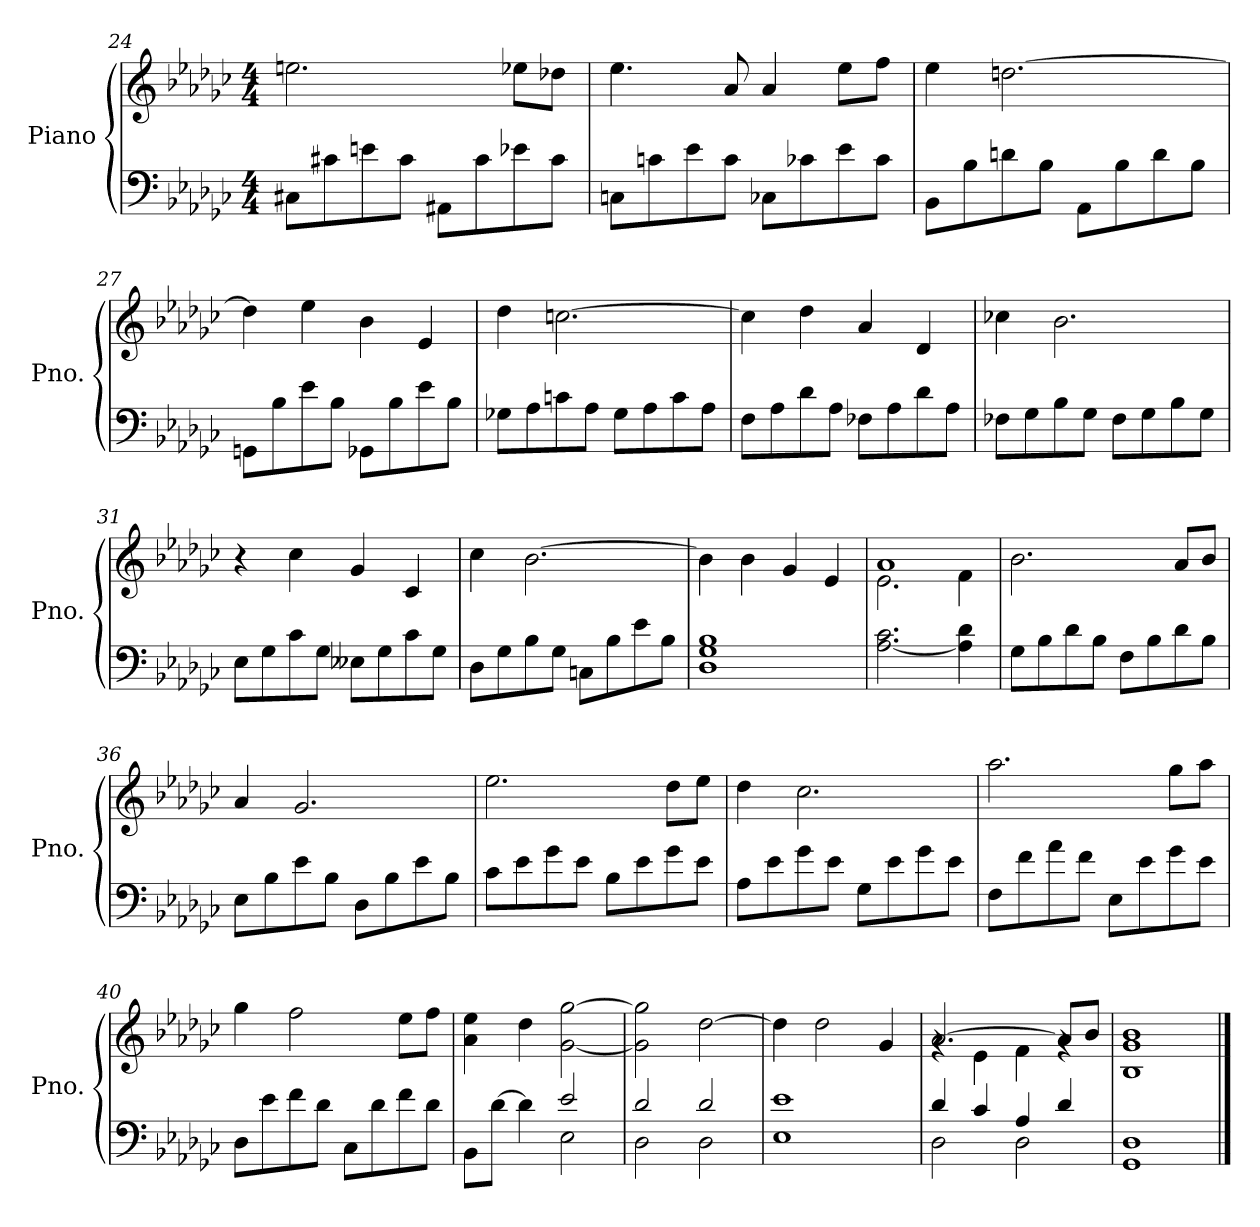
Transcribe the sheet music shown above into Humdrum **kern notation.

**kern	**kern
*part1	*part1
*staff2	*staff1
*I"Piano	*
*I'Pno.	*
*clefF4	*clefG2
*k[b-e-a-d-g-c-]	*k[b-e-a-d-g-c-]
*M4/4	*M4/4
=24	=24
8C#X\L	2.een\
8c#X\	.
8en\	.
8c#\J	.
8AA#X\L	.
8c#\	.
8e-X\	8ee-X\L
8c#\J	8dd-X\J
=25	=25
8Cn\L	4.ee-\
8cn\	.
8e-\	.
8c\J	8a-/
8C-X\L	4a-/
8c-X\	.
8e-\	8ee-\L
8c-\J	8ff\J
!!LO:LB:g=z
=26	=26
8BB-\L	4ee-\
8B-\	.
8dn\	[2.ddn\
8B-\J	.
8AA-\L	.
8B-\	.
8d\	.
8B-\J	.
=27	=27
8GGn\L	4dd\]
8B-\	.
8e-\	4ee-\
8B-\J	.
8GG-X\L	4b-\
8B-\	.
8e-\	4e-/
8B-\J	.
=28	=28
8G-X\L	4dd-\
8A-\	.
8cn\	[2.ccn\
8A-\J	.
8G-\L	.
8A-\	.
8c\	.
8A-\J	.
=29	=29
8F\L	4cc\]
8A-\	.
8d-\	4dd-\
8A-\J	.
8F-X\L	4a-/
8A-\	.
8d-\	4d-/
8A-\J	.
!!LO:LB:g=z
=30	=30
8F-X\L	4cc-X\
8G-\	.
8B-\	2.b-\
8G-\J	.
8F-\L	.
8G-\	.
8B-\	.
8G-\J	.
=31	=31
8E-\L	4r
8G-\	.
8c-\	4cc-\
8G-\J	.
8E--X\L	4g-/
8G-\	.
8c-\	4c-/
8G-\J	.
=32	=32
8D-\L	4cc-\
8G-\	.
8B-\	[2.b-\
8G-\J	.
8Cn\L	.
8B-\	.
8e-\	.
8B-\J	.
=33	=33
1D- 1G- 1B-	4b-\]
.	4b-\
.	4g-/
.	4e-/
!!LO:LB:g=z
=34	=34
*	*^
[2.A-\ 2.c-\	1a-	2.e-\
4A-\] 4d-\	.	4f\
*	*v	*v
=35	=35
8G-\L	2.b-\
8B-\	.
8d-\	.
8B-\J	.
8F\L	.
8B-\	.
8d-\	8a-/L
8B-\J	8b-/J
=36	=36
8E-\L	4a-/
8B-\	.
8e-\	2.g-/
8B-\J	.
8D-\L	.
8B-\	.
8e-\	.
8B-\J	.
=37	=37
8c-\L	2.ee-\
8e-\	.
8g-\	.
8e-\J	.
8B-\L	.
8e-\	.
8g-\	8dd-\L
8e-\J	8ee-\J
!!LO:PB:g=z
=38	=38
8A-\L	4dd-\
8e-\	.
8g-\	2.cc-\
8e-\J	.
8G-\L	.
8e-\	.
8g-\	.
8e-\J	.
=39	=39
8F\L	2.aa-\
8f\	.
8a-\	.
8f\J	.
8E-\L	.
8e-\	.
8g-\	8gg-\L
8e-\J	8aa-\J
=40	=40
8D-\L	4gg-\
8e-\	.
8f\	2ff\
8d-\J	.
8C-\L	.
8d-\	.
8f\	8ee-\L
8d-\J	8ff\J
!!LO:LB:g=z
=41	=41
*^	*
8BB-\L	2ryy	4a-\ 4ee-\
[8d-\J	.	.
4d-\]	.	4dd-\
2e-/	2E-\	[2g-\ [2gg-\
=42	=42	=42
2d-/	2D-\	2g-\] 2gg-\]
2d-/	2D-\	[2dd-\
=43	=43	=43
1e-	1E-	4dd-\]
.	.	2dd-\
.	.	4g-/
=44	=44	=44
*	*	*^
4d-/	2D-\	[2.a-/	4rg
4c-/	.	.	4e-\
4A-/	2D-\	.	4f\
4d-/	.	8a-/L]	4rg
.	.	8b-/J	.
*v	*v	*	*
*	*v	*v
=45	=45
1GG- 1D-	1B- 1g- 1b-
==	==
*-	*-
